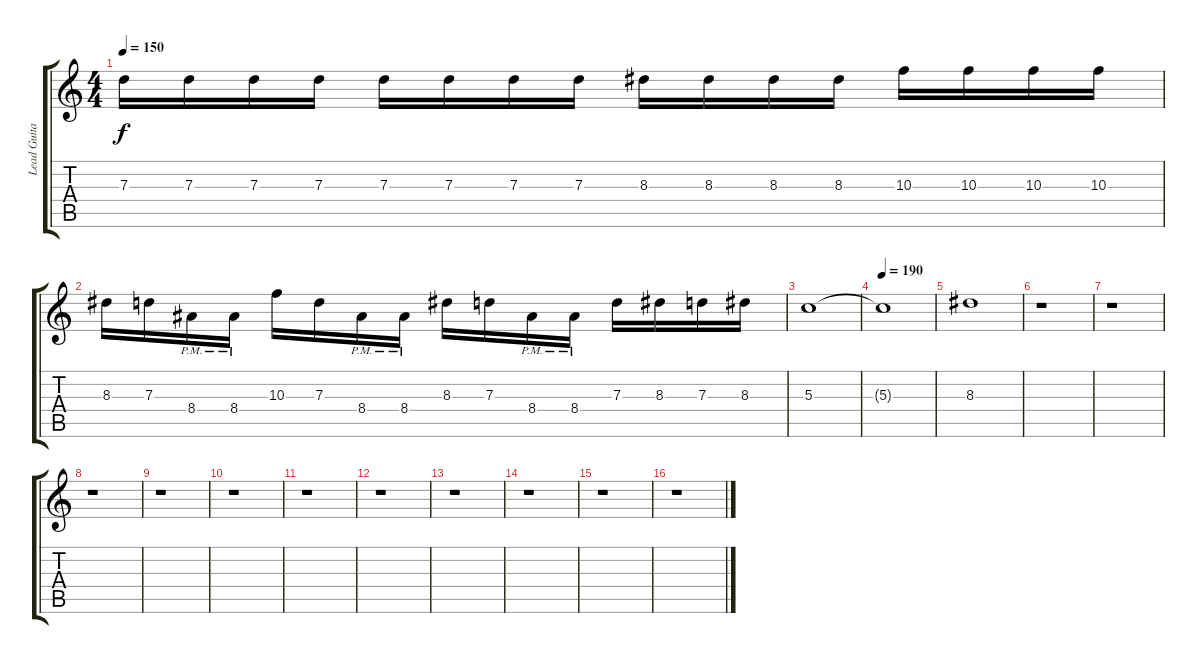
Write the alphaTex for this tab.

\track ("Lead Guitar 2" "Lead Guita") {instrument distortionguitar}
\staff {score tabs}
\tuning (E4 B3 G3 D3 A2 D2) {hide}
\ts (4 4)
\tempo 150
\clef g2
\ks c
7.3.16{dy f} 7.3.16 7.3.16 7.3.16 7.3.16 7.3.16 7.3.16 7.3.16 8.3.16 8.3.16 8.3.16 8.3.16 10.3.16 10.3.16 10.3.16 10.3.16 |
8.3.16 7.3.16 8.4{pm}.16 8.4{pm}.16 10.3.16 7.3.16 8.4{pm}.16 8.4{pm}.16 8.3.16 7.3.16 8.4{pm}.16 8.4{pm}.16 7.3.16 8.3.16 7.3.16 8.3.16 |
5.3.1 |
\tempo 190
5.3{t}.1 |
8.3.1 |
r.1 |
r.1 |
r.1 |
r.1 |
r.1 |
r.1 |
r.1 |
r.1 |
r.1 |
r.1 |
r.1
